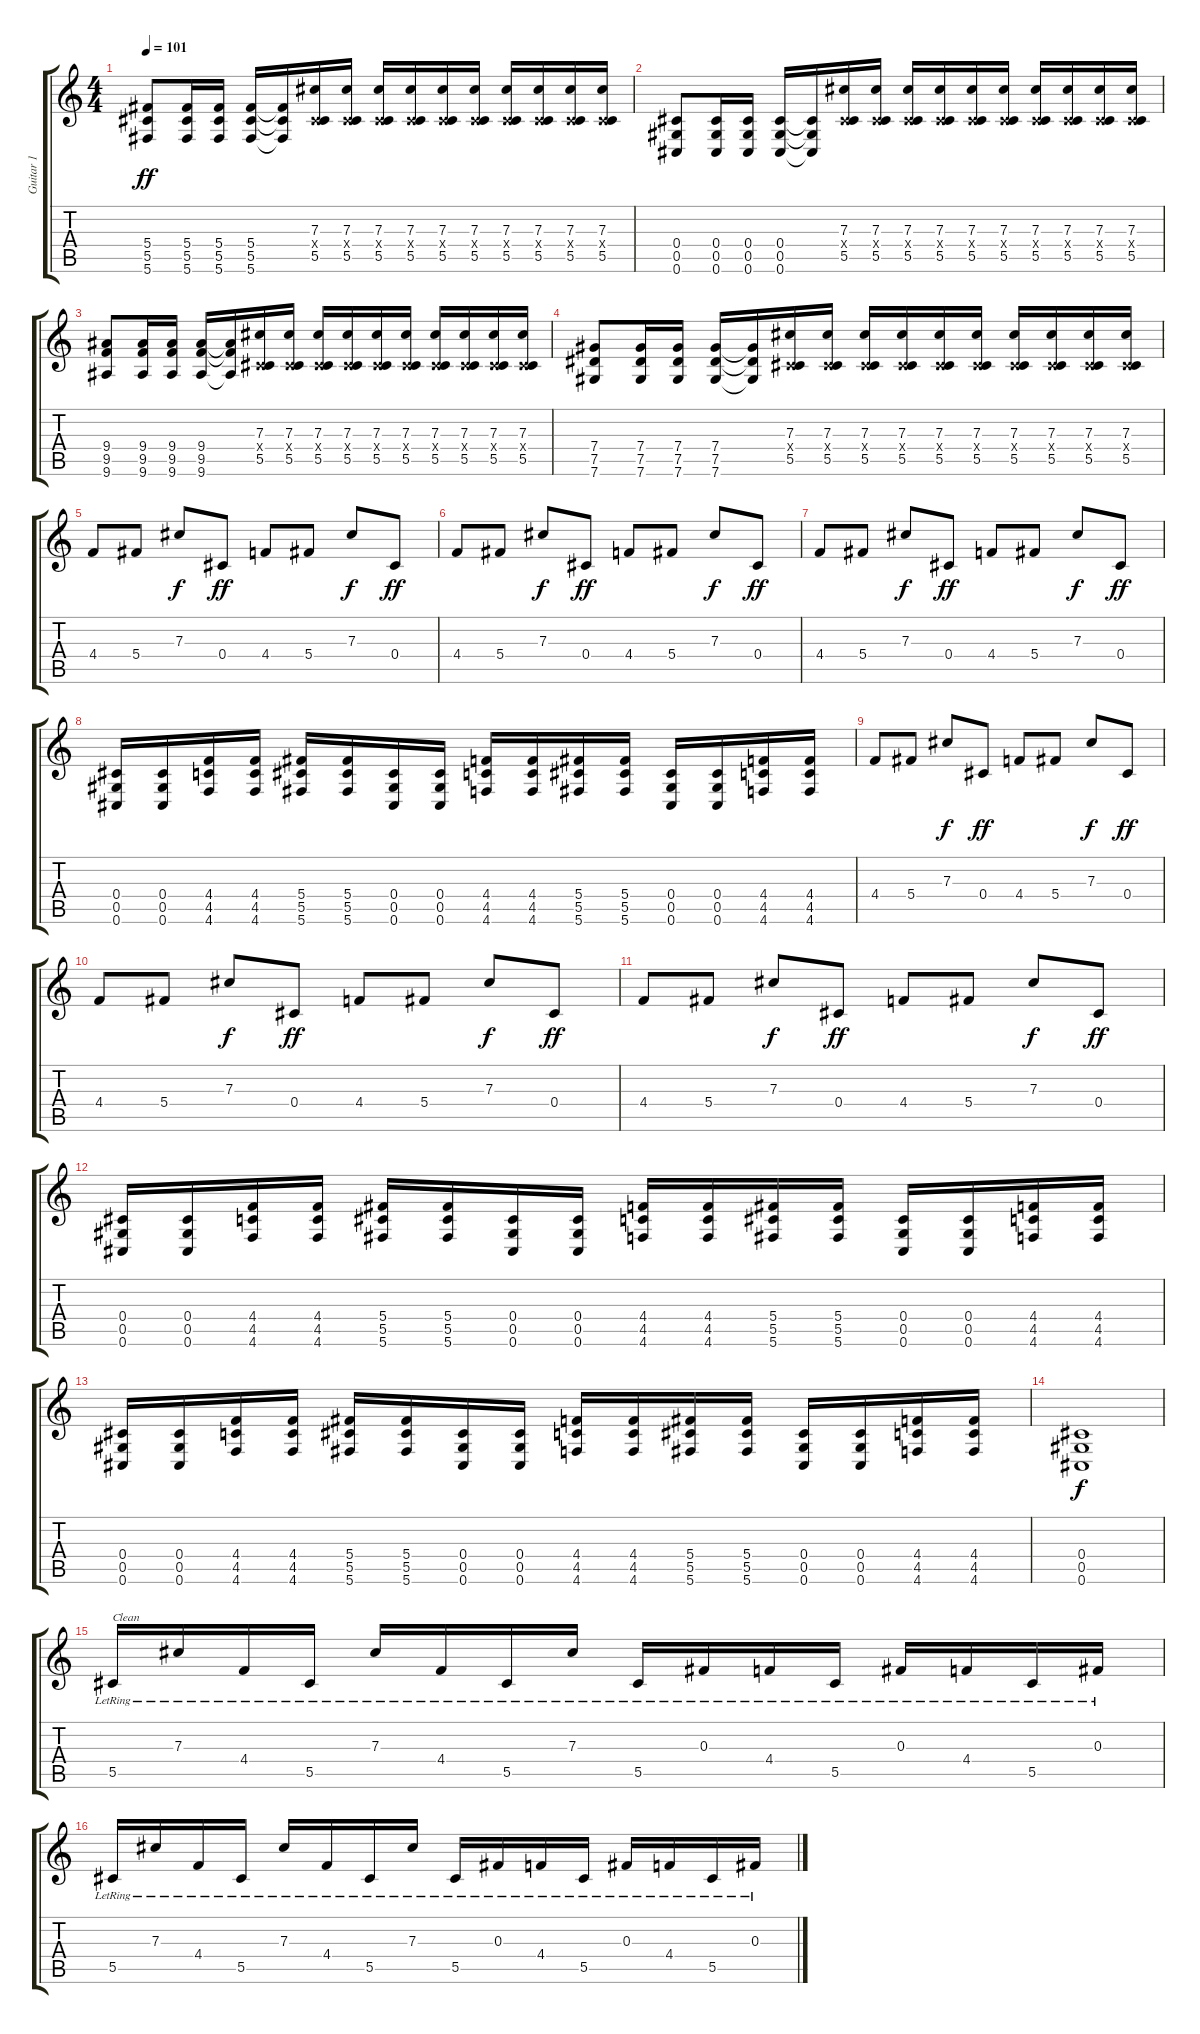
\track ("Guitar 1" "Guitar 1") {instrument distortionguitar}
\staff {score tabs}
\tuning (Eb4 Bb3 Gb3 Db3 Ab2 Db2) {hide}
\ts (4 4)
\tempo 101
\clef g2
\ks c
(5.4 5.5 5.6).8{dy ff instrument distortionguitar} (5.4 5.5 5.6).16 (5.4 5.5 5.6).16 (5.4 5.5 5.6).16 (5.4{t} 5.5{t} 5.6{t}).16 (7.3 0.4{x} 5.5).16 (7.3 0.4{x} 5.5).16 (7.3 0.4{x} 5.5).16 (7.3 0.4{x} 5.5).16 (7.3 0.4{x} 5.5).16 (7.3 0.4{x} 5.5).16 (7.3 0.4{x} 5.5).16 (7.3 0.4{x} 5.5).16 (7.3 0.4{x} 5.5).16 (7.3 0.4{x} 5.5).16 |
(0.4 0.5 0.6).8 (0.4 0.5 0.6).16 (0.4 0.5 0.6).16 (0.4 0.5 0.6).16 (0.4{t} 0.5{t} 0.6{t}).16 (7.3 0.4{x} 5.5).16 (7.3 0.4{x} 5.5).16 (7.3 0.4{x} 5.5).16 (7.3 0.4{x} 5.5).16 (7.3 0.4{x} 5.5).16 (7.3 0.4{x} 5.5).16 (7.3 0.4{x} 5.5).16 (7.3 0.4{x} 5.5).16 (7.3 0.4{x} 5.5).16 (7.3 0.4{x} 5.5).16 |
(9.4 9.5 9.6).8 (9.4 9.5 9.6).16 (9.4 9.5 9.6).16 (9.4 9.5 9.6).16 (9.4{t} 9.5{t} 9.6{t}).16 (7.3 0.4{x} 5.5).16 (7.3 0.4{x} 5.5).16 (7.3 0.4{x} 5.5).16 (7.3 0.4{x} 5.5).16 (7.3 0.4{x} 5.5).16 (7.3 0.4{x} 5.5).16 (7.3 0.4{x} 5.5).16 (7.3 0.4{x} 5.5).16 (7.3 0.4{x} 5.5).16 (7.3 0.4{x} 5.5).16 |
(7.4 7.5 7.6).8 (7.4 7.5 7.6).16 (7.4 7.5 7.6).16 (7.4 7.5 7.6).16 (7.4{t} 7.5{t} 7.6{t}).16 (7.3 0.4{x} 5.5).16 (7.3 0.4{x} 5.5).16 (7.3 0.4{x} 5.5).16 (7.3 0.4{x} 5.5).16 (7.3 0.4{x} 5.5).16 (7.3 0.4{x} 5.5).16 (7.3 0.4{x} 5.5).16 (7.3 0.4{x} 5.5).16 (7.3 0.4{x} 5.5).16 (7.3 0.4{x} 5.5).16 |
4.4.8 5.4.8 7.3.8{dy f} 0.4.8{dy ff} 4.4.8 5.4.8 7.3.8{dy f} 0.4.8{dy ff} |
4.4.8 5.4.8 7.3.8{dy f} 0.4.8{dy ff} 4.4.8 5.4.8 7.3.8{dy f} 0.4.8{dy ff} |
4.4.8 5.4.8 7.3.8{dy f} 0.4.8{dy ff} 4.4.8 5.4.8 7.3.8{dy f} 0.4.8{dy ff} |
(0.4 0.5 0.6).16 (0.4 0.5 0.6).16 (4.4 4.5 4.6).16 (4.4 4.5 4.6).16 (5.4 5.5 5.6).16 (5.4 5.5 5.6).16 (0.4 0.5 0.6).16 (0.4 0.5 0.6).16 (4.4 4.5 4.6).16 (4.4 4.5 4.6).16 (5.4 5.5 5.6).16 (5.4 5.5 5.6).16 (0.4 0.5 0.6).16 (0.4 0.5 0.6).16 (4.4 4.5 4.6).16 (4.4 4.5 4.6).16 |
4.4.8 5.4.8 7.3.8{dy f} 0.4.8{dy ff} 4.4.8 5.4.8 7.3.8{dy f} 0.4.8{dy ff} |
4.4.8 5.4.8 7.3.8{dy f} 0.4.8{dy ff} 4.4.8 5.4.8 7.3.8{dy f} 0.4.8{dy ff} |
4.4.8 5.4.8 7.3.8{dy f} 0.4.8{dy ff} 4.4.8 5.4.8 7.3.8{dy f} 0.4.8{dy ff} |
(0.4 0.5 0.6).16 (0.4 0.5 0.6).16 (4.4 4.5 4.6).16 (4.4 4.5 4.6).16 (5.4 5.5 5.6).16 (5.4 5.5 5.6).16 (0.4 0.5 0.6).16 (0.4 0.5 0.6).16 (4.4 4.5 4.6).16 (4.4 4.5 4.6).16 (5.4 5.5 5.6).16 (5.4 5.5 5.6).16 (0.4 0.5 0.6).16 (0.4 0.5 0.6).16 (4.4 4.5 4.6).16 (4.4 4.5 4.6).16 |
(0.4 0.5 0.6).16 (0.4 0.5 0.6).16 (4.4 4.5 4.6).16 (4.4 4.5 4.6).16 (5.4 5.5 5.6).16 (5.4 5.5 5.6).16 (0.4 0.5 0.6).16 (0.4 0.5 0.6).16 (4.4 4.5 4.6).16 (4.4 4.5 4.6).16 (5.4 5.5 5.6).16 (5.4 5.5 5.6).16 (0.4 0.5 0.6).16 (0.4 0.5 0.6).16 (4.4 4.5 4.6).16 (4.4 4.5 4.6).16 |
(0.4 0.5 0.6).1{dy f} |
5.5{lr}.16{txt "Clean" balance 2 instrument electricguitarjazz} 7.3{lr}.16 4.4{lr}.16 5.5{lr}.16 7.3{lr}.16 4.4{lr}.16 5.5{lr}.16 7.3{lr}.16 5.5{lr}.16 0.3{lr}.16 4.4{lr}.16 5.5{lr}.16 0.3{lr}.16 4.4{lr}.16 5.5{lr}.16 0.3{lr}.16 |
5.5{lr}.16 7.3{lr}.16 4.4{lr}.16 5.5{lr}.16 7.3{lr}.16 4.4{lr}.16 5.5{lr}.16 7.3{lr}.16 5.5{lr}.16 0.3{lr}.16 4.4{lr}.16 5.5{lr}.16 0.3{lr}.16 4.4{lr}.16 5.5{lr}.16 0.3{lr}.16
